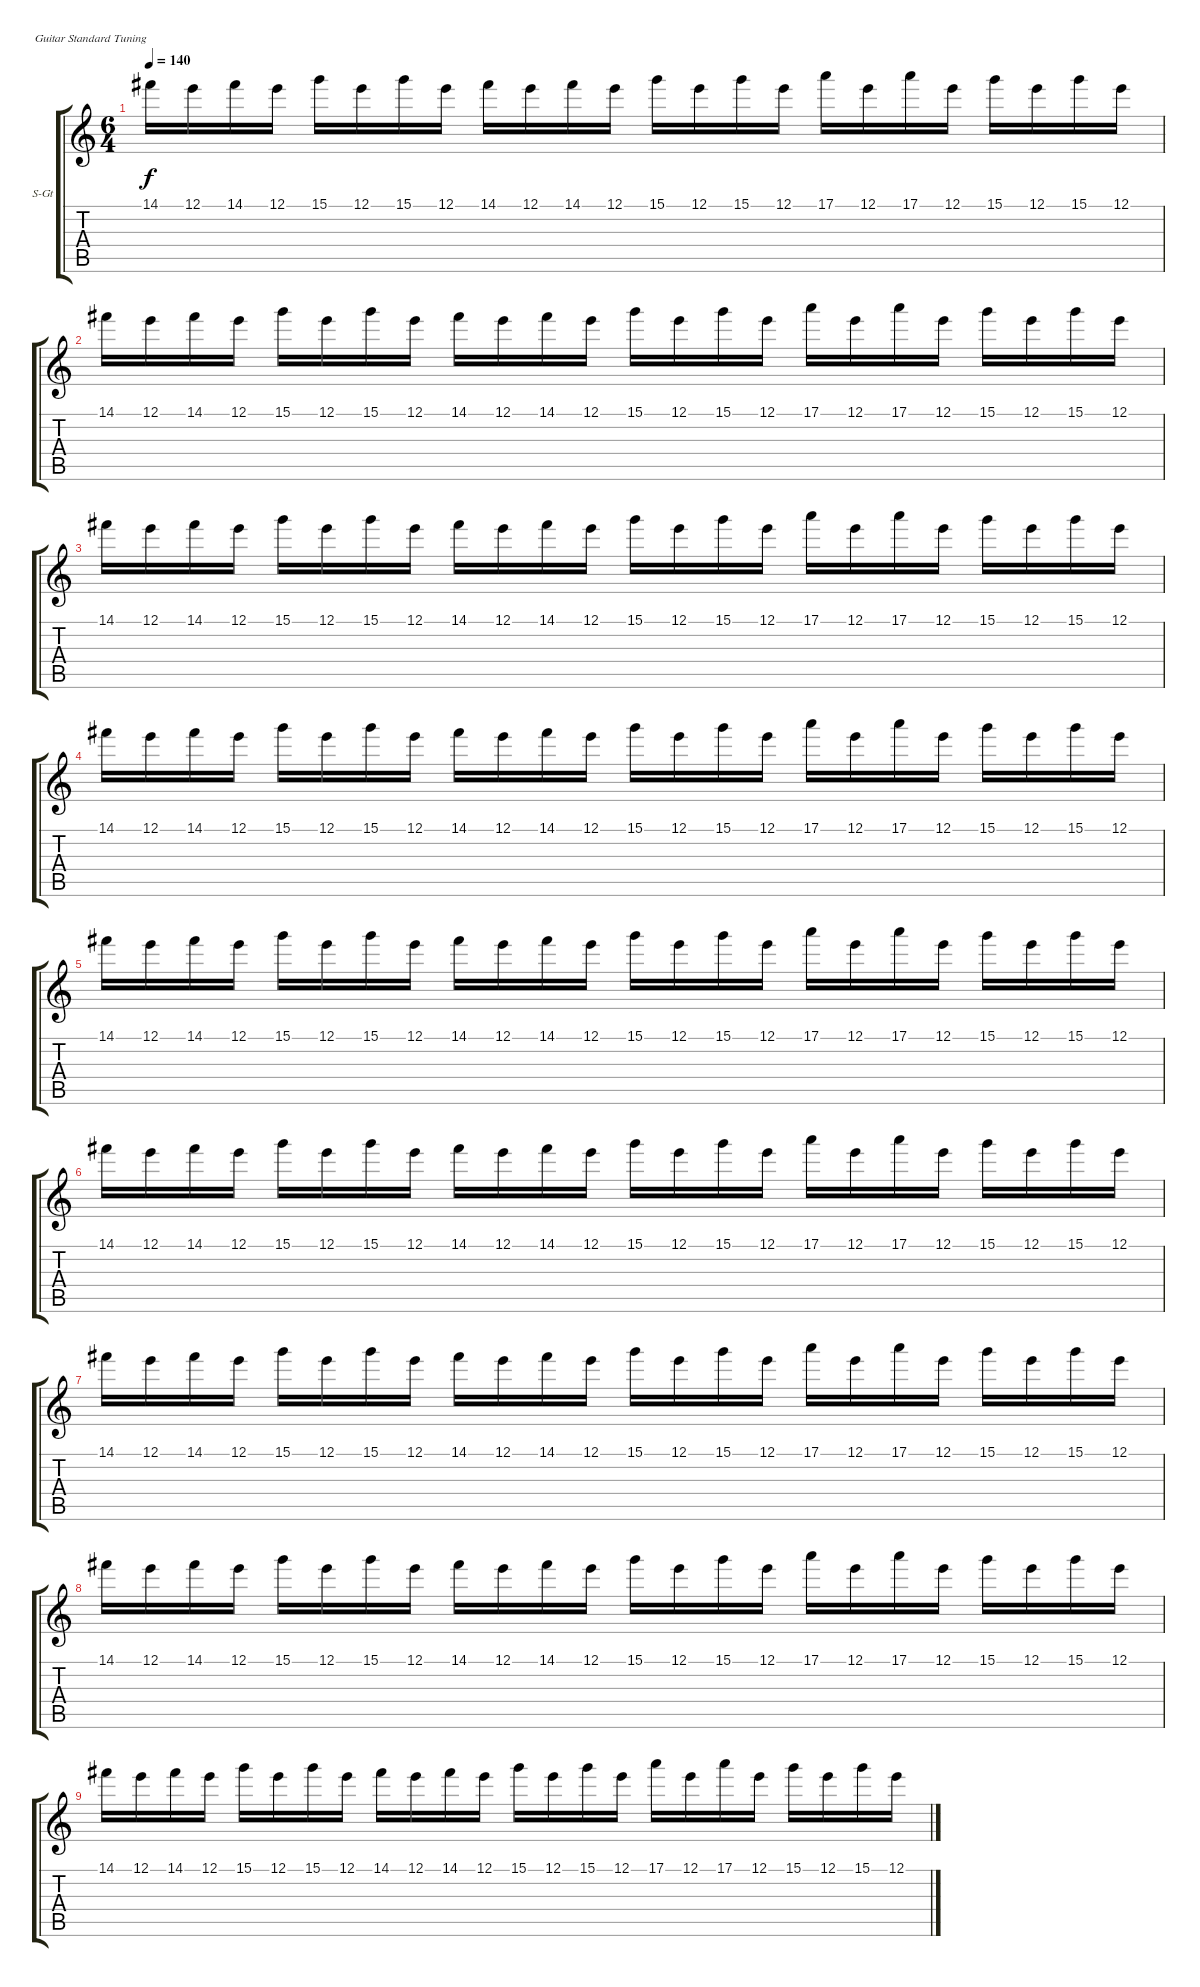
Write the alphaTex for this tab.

\bracketExtendMode groupsimilarinstruments
\firstSystemTrackNameOrientation horizontal
\otherSystemsTrackNameOrientation horizontal
\track ("Lisa Gerrard (Yan T'Chin)" "S-Gt") {instrument acousticguitarsteel}
\staff {score tabs}
\tuning (E4 B3 G3 D3 A2 E2)
\ts (6 4)
\tempo 140
\clef g2
\ks c
14.1.16{dy f} 12.1.16 14.1.16 12.1.16 15.1.16 12.1.16 15.1.16 12.1.16 14.1.16 12.1.16 14.1.16 12.1.16 15.1.16 12.1.16 15.1.16 12.1.16 17.1.16 12.1.16 17.1.16 12.1.16 15.1.16 12.1.16 15.1.16 12.1.16 |
14.1.16 12.1.16 14.1.16 12.1.16 15.1.16 12.1.16 15.1.16 12.1.16 14.1.16 12.1.16 14.1.16 12.1.16 15.1.16 12.1.16 15.1.16 12.1.16 17.1.16 12.1.16 17.1.16 12.1.16 15.1.16 12.1.16 15.1.16 12.1.16 |
14.1.16 12.1.16 14.1.16 12.1.16 15.1.16 12.1.16 15.1.16 12.1.16 14.1.16 12.1.16 14.1.16 12.1.16 15.1.16 12.1.16 15.1.16 12.1.16 17.1.16 12.1.16 17.1.16 12.1.16 15.1.16 12.1.16 15.1.16 12.1.16 |
14.1.16 12.1.16 14.1.16 12.1.16 15.1.16 12.1.16 15.1.16 12.1.16 14.1.16 12.1.16 14.1.16 12.1.16 15.1.16 12.1.16 15.1.16 12.1.16 17.1.16 12.1.16 17.1.16 12.1.16 15.1.16 12.1.16 15.1.16 12.1.16 |
14.1.16 12.1.16 14.1.16 12.1.16 15.1.16 12.1.16 15.1.16 12.1.16 14.1.16 12.1.16 14.1.16 12.1.16 15.1.16 12.1.16 15.1.16 12.1.16 17.1.16 12.1.16 17.1.16 12.1.16 15.1.16 12.1.16 15.1.16 12.1.16 |
14.1.16 12.1.16 14.1.16 12.1.16 15.1.16 12.1.16 15.1.16 12.1.16 14.1.16 12.1.16 14.1.16 12.1.16 15.1.16 12.1.16 15.1.16 12.1.16 17.1.16 12.1.16 17.1.16 12.1.16 15.1.16 12.1.16 15.1.16 12.1.16 |
14.1.16 12.1.16 14.1.16 12.1.16 15.1.16 12.1.16 15.1.16 12.1.16 14.1.16 12.1.16 14.1.16 12.1.16 15.1.16 12.1.16 15.1.16 12.1.16 17.1.16 12.1.16 17.1.16 12.1.16 15.1.16 12.1.16 15.1.16 12.1.16 |
14.1.16 12.1.16 14.1.16 12.1.16 15.1.16 12.1.16 15.1.16 12.1.16 14.1.16 12.1.16 14.1.16 12.1.16 15.1.16 12.1.16 15.1.16 12.1.16 17.1.16 12.1.16 17.1.16 12.1.16 15.1.16 12.1.16 15.1.16 12.1.16 |
14.1.16 12.1.16 14.1.16 12.1.16 15.1.16 12.1.16 15.1.16 12.1.16 14.1.16 12.1.16 14.1.16 12.1.16 15.1.16 12.1.16 15.1.16 12.1.16 17.1.16 12.1.16 17.1.16 12.1.16 15.1.16 12.1.16 15.1.16 12.1.16
